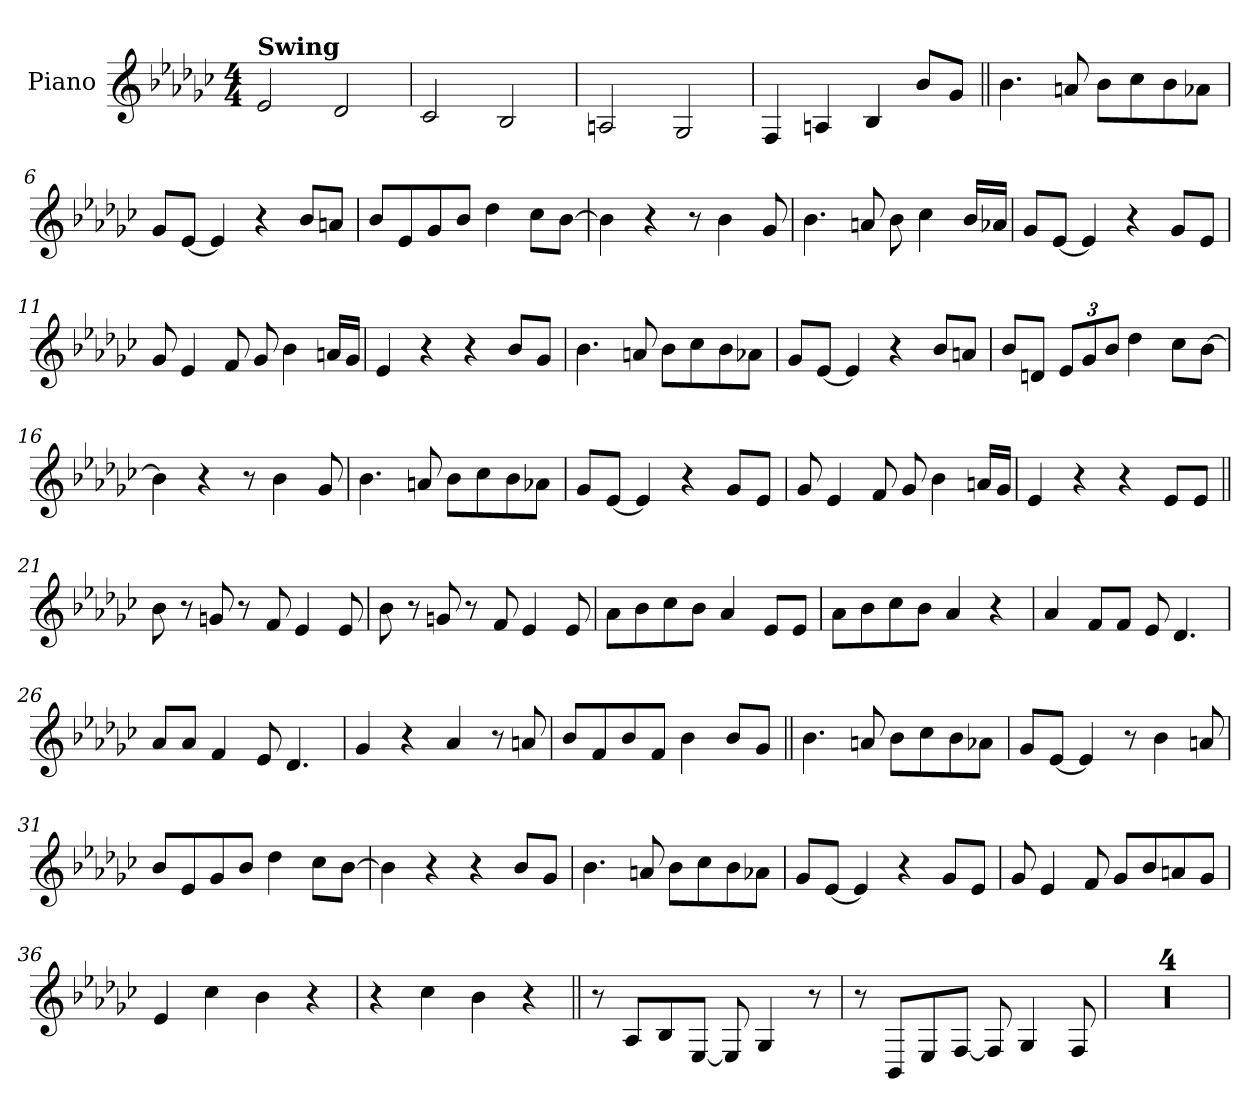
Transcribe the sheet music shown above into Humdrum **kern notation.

**kern
*part1
*staff1
*I"Piano
*I'Pno.
*clefG2
*k[b-e-a-d-g-c-]
*M4/4
=1
!LO:TX:B:t=Swing
2e-!
2d-!
=2
2c-!
2B-!
=3
2An!
2G-!
=4
4F!
4An!
4B-!
8b-L
8g-J
=5||
4.b-
8an
8b-L
8cc-
8b-
8a-XJ
=6
8g-L
[8e-J
4e-]
4r
8b-L
8anJ
=7
8b-L
8e-
8g-
8b-J
4dd-
8cc-L
[8b-J
=8
4b-]
4r
8r
4b-
8g-
=9
4.b-
8an
8b-
4cc-
16b-LL
16a-XJJ
=10
8g-L
[8e-J
4e-]
4r
8g-L
8e-J
=11
8g-
4e-
8f
8g-
4b-
16anLL
16g-JJ
=12
4e-
4r
4r
8b-L
8g-J
=13
4.b-
8an
8b-L
8cc-
8b-
8a-XJ
=14
8g-L
[8e-J
4e-]
4r
8b-L
8anJ
=15
8b-L
8dnJ
*Xbrackettup
12e-L
12g-
12b-J
4dd-
8cc-L
[8b-J
=16
4b-]
4r
8r
4b-
8g-
=17
4.b-
8an
8b-L
8cc-
8b-
8a-XJ
=18
8g-L
[8e-J
4e-]
4r
8g-L
8e-J
=19
8g-
4e-
8f
8g-
4b-
16anLL
16g-JJ
=20
4e-
4r
4r
8e-L
8e-J
=21||
8b-
8r
8gn
8r
8f
4e-
8e-!
=22
8b-!
8r
8gn!
8r
8f!
4e-!
8e-
=23
8a-L
8b-
8cc-
8b-J
4a-
8e-!L
8e-!J
=24
8a-!L
8b-!
8cc-!
8b-!J
4a-!
4r
=25
4a-
8fL
8fJ
8e-
4.d-
=26
8a-!L
8a-!J
4f!
8e-!
4.d-!
=27
4g-
4r
4a-
8r
8an
=28
8b-L
8f
8b-
8fJ
4b-
8b-L
8g-J
=29||
4.b-
8an
8b-L
8cc-
8b-
8a-XJ
=30
8g-L
[8e-J
4e-]
8r
4b-
8an
=31
8b-L
8e-
8g-
8b-J
4dd-
8cc-L
[8b-J
=32
4b-]
4r
4r
8b-L
8g-J
=33
4.b-
8an
8b-L
8cc-
8b-
8a-XJ
=34
8g-L
[8e-J
4e-]
4r
8g-L
8e-J
=35
8g-
4e-
8f
8g-L
8b-
8an
8g-J
=36
4e-
4cc-
4b-
4r
=37
4r
4cc-
4b-
4r
=38||
8r
8A-!L
8B-!
[8E-!J
8E-!]
4G-!
8r
=39
8r
8BB-!L
8E-!
[8F!J
8F!]
4G-!
8F!
=40
1r
=41
1r
=42
1r
=43
1r
=
*-
